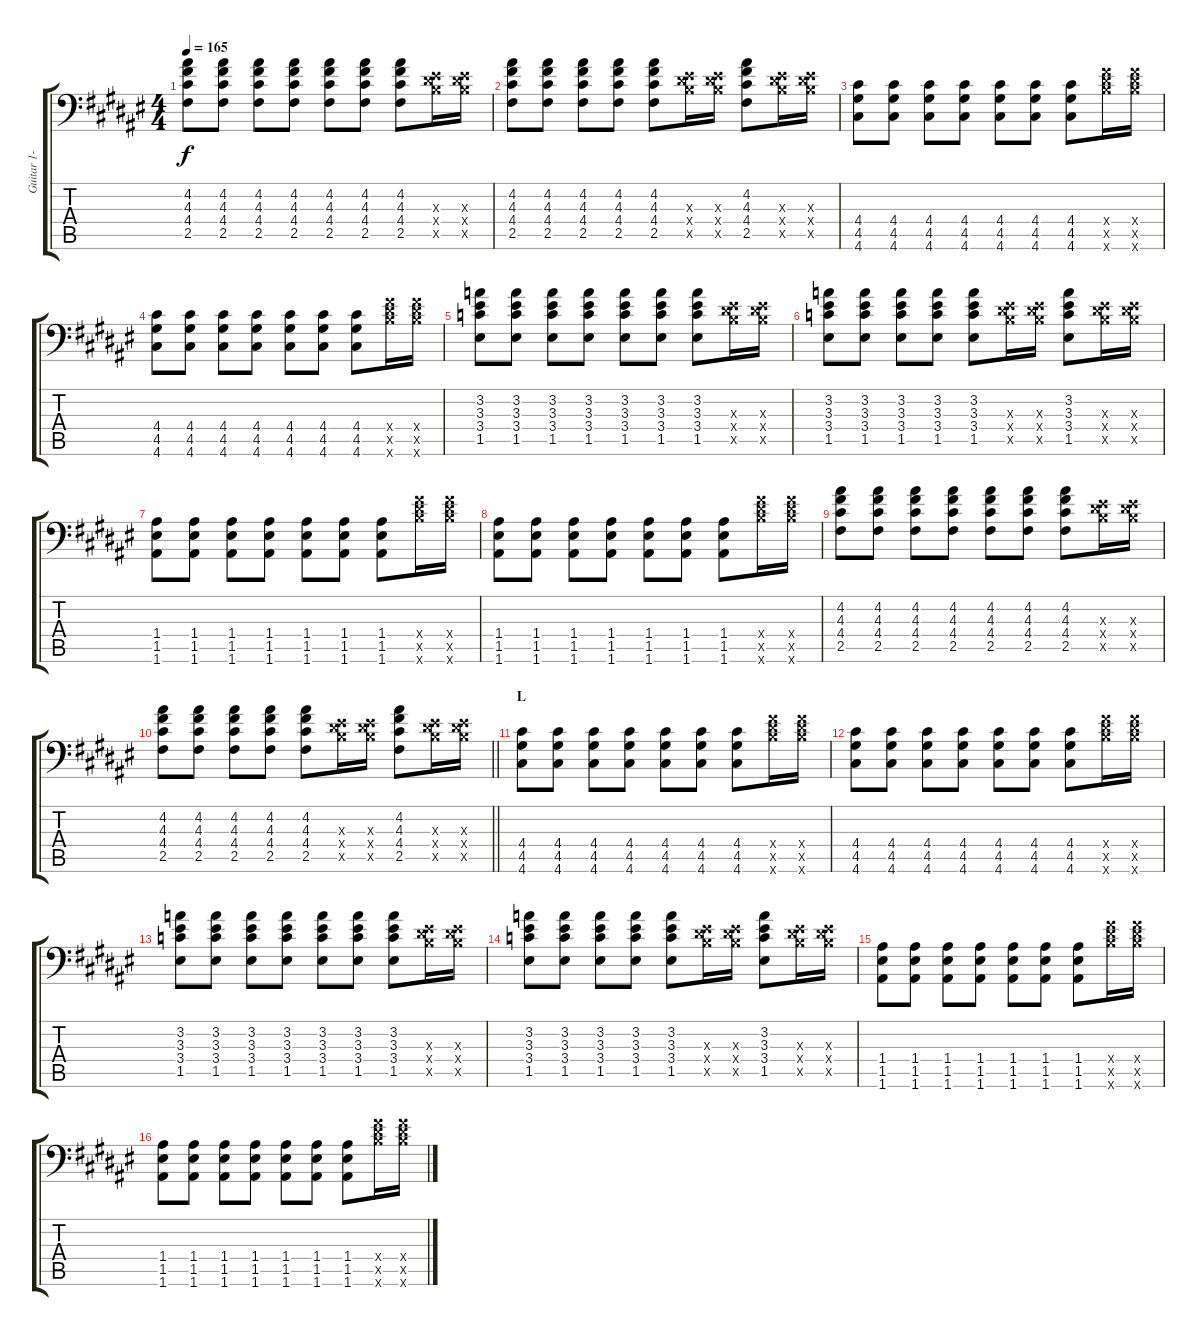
\track ("Guitar 1- Uruha" "Guitar 1- ") {instrument distortionguitar}
\staff {score tabs}
\tuning (B3 Gb3 D3 A2 E2 A1) {hide}
\ts (4 4)
\tempo 165
\clef f4
\ks f#
(4.2 4.3 4.4 2.5).8{dy f} (4.2 4.3 4.4 2.5).8 (4.2 4.3 4.4 2.5).8 (4.2 4.3 4.4 2.5).8 (4.2 4.3 4.4 2.5).8 (4.2 4.3 4.4 2.5).8 (4.2 4.3 4.4 2.5).8 (3.3{x} 6.4{x} 7.5{x}).16 (3.3{x} 6.4{x} 7.5{x}).16 |
(4.2 4.3 4.4 2.5).8 (4.2 4.3 4.4 2.5).8 (4.2 4.3 4.4 2.5).8 (4.2 4.3 4.4 2.5).8 (4.2 4.3 4.4 2.5).8 (3.3{x} 6.4{x} 7.5{x}).16 (3.3{x} 6.4{x} 7.5{x}).16 (4.2 4.3 4.4 2.5).8 (3.3{x} 6.4{x} 7.5{x}).16 (3.3{x} 6.4{x} 7.5{x}).16 |
(4.4 4.5 4.6).8 (4.4 4.5 4.6).8 (4.4 4.5 4.6).8 (4.4 4.5 4.6).8 (4.4 4.5 4.6).8 (4.4 4.5 4.6).8 (4.4 4.5 4.6).8 (9.4{x} 11.5{x} 14.6{x}).16 (9.4{x} 11.5{x} 14.6{x}).16 |
(4.4 4.5 4.6).8 (4.4 4.5 4.6).8 (4.4 4.5 4.6).8 (4.4 4.5 4.6).8 (4.4 4.5 4.6).8 (4.4 4.5 4.6).8 (4.4 4.5 4.6).8 (9.4{x} 11.5{x} 14.6{x}).16 (9.4{x} 11.5{x} 14.6{x}).16 |
(3.2 3.3 3.4 1.5).8 (3.2 3.3 3.4 1.5).8 (3.2 3.3 3.4 1.5).8 (3.2 3.3 3.4 1.5).8 (3.2 3.3 3.4 1.5).8 (3.2 3.3 3.4 1.5).8 (3.2 3.3 3.4 1.5).8 (3.3{x} 6.4{x} 7.5{x}).16 (3.3{x} 6.4{x} 7.5{x}).16 |
(3.2 3.3 3.4 1.5).8 (3.2 3.3 3.4 1.5).8 (3.2 3.3 3.4 1.5).8 (3.2 3.3 3.4 1.5).8 (3.2 3.3 3.4 1.5).8 (3.3{x} 6.4{x} 7.5{x}).16 (3.3{x} 6.4{x} 7.5{x}).16 (3.2 3.3 3.4 1.5).8 (3.3{x} 6.4{x} 7.5{x}).16 (3.3{x} 6.4{x} 7.5{x}).16 |
(1.4 1.5 1.6).8 (1.4 1.5 1.6).8 (1.4 1.5 1.6).8 (1.4 1.5 1.6).8 (1.4 1.5 1.6).8 (1.4 1.5 1.6).8 (1.4 1.5 1.6).8 (9.4{x} 11.5{x} 14.6{x}).16 (9.4{x} 11.5{x} 14.6{x}).16 |
(1.4 1.5 1.6).8 (1.4 1.5 1.6).8 (1.4 1.5 1.6).8 (1.4 1.5 1.6).8 (1.4 1.5 1.6).8 (1.4 1.5 1.6).8 (1.4 1.5 1.6).8 (9.4{x} 11.5{x} 14.6{x}).16 (9.4{x} 11.5{x} 14.6{x}).16 |
(4.2 4.3 4.4 2.5).8 (4.2 4.3 4.4 2.5).8 (4.2 4.3 4.4 2.5).8 (4.2 4.3 4.4 2.5).8 (4.2 4.3 4.4 2.5).8 (4.2 4.3 4.4 2.5).8 (4.2 4.3 4.4 2.5).8 (3.3{x} 6.4{x} 7.5{x}).16 (3.3{x} 6.4{x} 7.5{x}).16 |
\barLineRight lightlight
(4.2 4.3 4.4 2.5).8 (4.2 4.3 4.4 2.5).8 (4.2 4.3 4.4 2.5).8 (4.2 4.3 4.4 2.5).8 (4.2 4.3 4.4 2.5).8 (3.3{x} 6.4{x} 7.5{x}).16 (3.3{x} 6.4{x} 7.5{x}).16 (4.2 4.3 4.4 2.5).8 (3.3{x} 6.4{x} 7.5{x}).16 (3.3{x} 6.4{x} 7.5{x}).16 |
\section ("" "L")
(4.4 4.5 4.6).8 (4.4 4.5 4.6).8 (4.4 4.5 4.6).8 (4.4 4.5 4.6).8 (4.4 4.5 4.6).8 (4.4 4.5 4.6).8 (4.4 4.5 4.6).8 (9.4{x} 11.5{x} 14.6{x}).16 (9.4{x} 11.5{x} 14.6{x}).16 |
(4.4 4.5 4.6).8 (4.4 4.5 4.6).8 (4.4 4.5 4.6).8 (4.4 4.5 4.6).8 (4.4 4.5 4.6).8 (4.4 4.5 4.6).8 (4.4 4.5 4.6).8 (9.4{x} 11.5{x} 14.6{x}).16 (9.4{x} 11.5{x} 14.6{x}).16 |
(3.2 3.3 3.4 1.5).8 (3.2 3.3 3.4 1.5).8 (3.2 3.3 3.4 1.5).8 (3.2 3.3 3.4 1.5).8 (3.2 3.3 3.4 1.5).8 (3.2 3.3 3.4 1.5).8 (3.2 3.3 3.4 1.5).8 (3.3{x} 6.4{x} 7.5{x}).16 (3.3{x} 6.4{x} 7.5{x}).16 |
(3.2 3.3 3.4 1.5).8 (3.2 3.3 3.4 1.5).8 (3.2 3.3 3.4 1.5).8 (3.2 3.3 3.4 1.5).8 (3.2 3.3 3.4 1.5).8 (3.3{x} 6.4{x} 7.5{x}).16 (3.3{x} 6.4{x} 7.5{x}).16 (3.2 3.3 3.4 1.5).8 (3.3{x} 6.4{x} 7.5{x}).16 (3.3{x} 6.4{x} 7.5{x}).16 |
(1.4 1.5 1.6).8 (1.4 1.5 1.6).8 (1.4 1.5 1.6).8 (1.4 1.5 1.6).8 (1.4 1.5 1.6).8 (1.4 1.5 1.6).8 (1.4 1.5 1.6).8 (9.4{x} 11.5{x} 14.6{x}).16 (9.4{x} 11.5{x} 14.6{x}).16 |
(1.4 1.5 1.6).8 (1.4 1.5 1.6).8 (1.4 1.5 1.6).8 (1.4 1.5 1.6).8 (1.4 1.5 1.6).8 (1.4 1.5 1.6).8 (1.4 1.5 1.6).8 (9.4{x} 11.5{x} 14.6{x}).16 (9.4{x} 11.5{x} 14.6{x}).16
